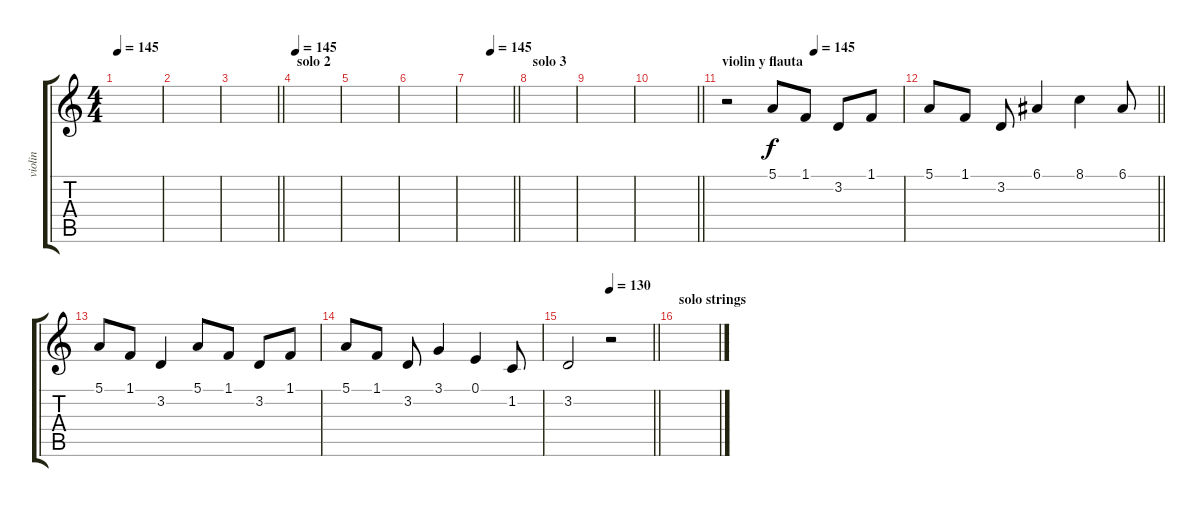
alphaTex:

\track ("violin" "violin") {instrument violin}
\staff {score tabs}
\tuning (E4 B3 G3 D3 A2 E2) {hide}
\ts (4 4)
\tempo 145
\clef g2
\ks c
|
|
\barLineRight lightlight
|
\section ("" "solo 2")
\tempo 145
|
|
|
\tempo (145 0.5)
\barLineRight lightlight
|
\section ("" "solo 3")
|
|
\barLineRight lightlight
|
\section ("" "violin y flauta")
\tempo (145 0.5)
r.2 5.1.8 1.1.8 3.2.8 1.1.8 |
\barLineRight lightlight
5.1.8 1.1.8 3.2.8 6.1.4 8.1.4 6.1.8 |
5.1.8 1.1.8 3.2.4 5.1.8 1.1.8 3.2.8 1.1.8 |
5.1.8 1.1.8 3.2.8 3.1.4 0.1.4 1.2.8 |
\tempo (130 0.5)
\barLineRight lightlight
3.2.2 r.2 |
\section ("" "solo strings")
